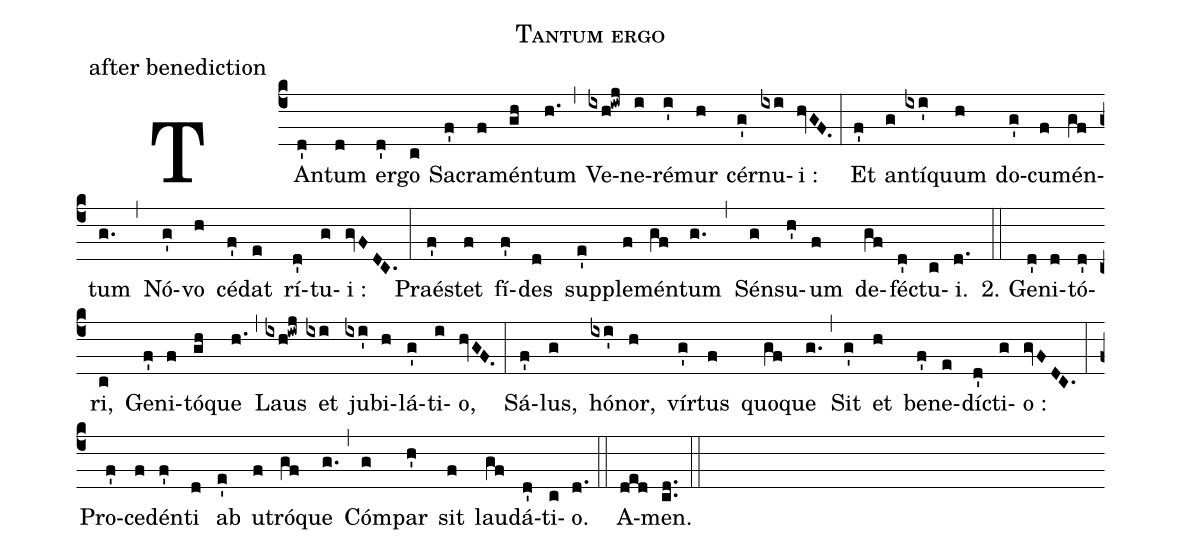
name: Tantum ergo;
office-part: after benediction;
%%
% The syntax in this part is called gabc. Please refer to http://home.gna.org/gregorio/gabc/#basis

(c4)TAn(d')tum(d) er(d')go(c) Sa(f')cra(f)mén(gh)tum(h.) (,)
Ve(ixh!iwj)ne(i)ré(i')mur(h) cér(g')nu(ixi)i :(hvGF.) (:)
Et(f') an(g)tí(ixi')quum(h) do(g')cu(f)mén(gf)tum(g.) (,)
Nó(g')vo(h) cé(f')dat(e) rí(d')tu(g)i :(gvFDC.) (:)
Praé(f')stet(f) fí(f')des(d) sup(e')ple(f)mén(gf)tum(g.) (,)
Sén(g)su(h')um(f) de(gf)fé(d')ctu(c)i.(d.) (::)

2. Ge(d')ni(d)tó(d')ri,(c) Ge(f')ni(f)tó(gh)que(h.) (,)
Laus(ixh!iwj) et(ixi) ju(ixi')bi(h)lá(g')ti(i)o,(hvGF.) (:)
Sá(f')lus,(g) hó(ixi')nor,(h) vír(g')tus(f) quo(gf)que(g.) (,)
Sit(g') et(h) be(f')ne(e)dí(d')cti(g)o :(gvFDC.) (:)
Pro(f')ce(f)dén(f')ti(d) ab(e') u(f)tró(gf)que(g.) (,)
Cóm(g)par(h') sit(f) lau(gf)dá(d')ti(c)o.(d.) (::) A(ded)men.(cd..) (::)
